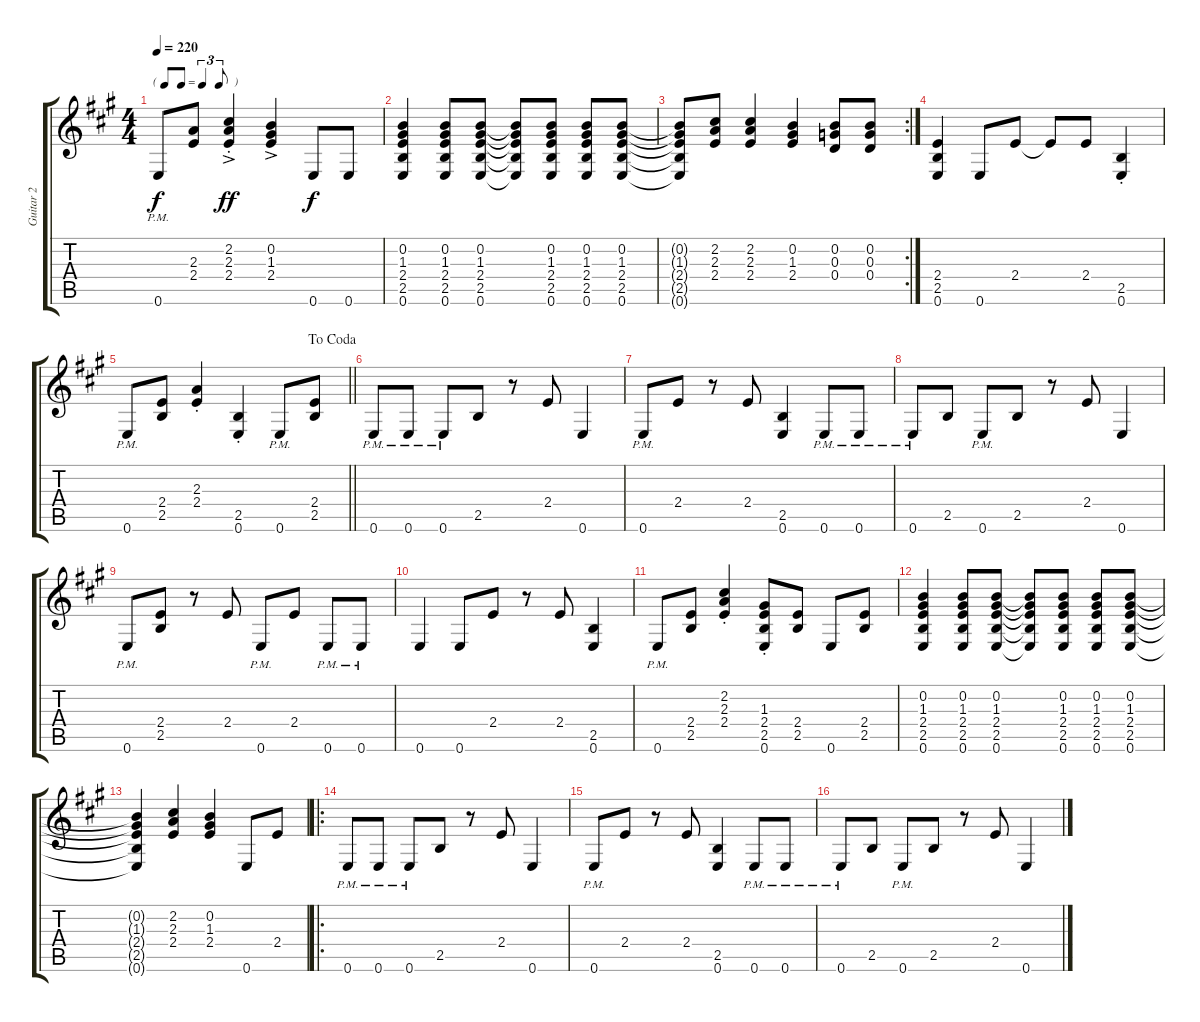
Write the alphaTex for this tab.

\track ("Guitar 2" "Guitar 2") {instrument overdrivenguitar}
\staff {score tabs}
\tuning (E4 B3 G3 D3 A2 E2) {hide}
\ts (4 4)
\tf triplet8th
\tempo 220
\clef g2
\ks a
0.6{pm}.8{dy f} (2.3 2.4).8 (2.2{ac st} 2.3{ac st} 2.4{ac st}).4{dy ff} (0.2{ac} 1.3{ac} 2.4{ac}).4 0.6.8{dy f} 0.6.8 |
(0.2 1.3 2.4 2.5 0.6).4 (0.2 1.3 2.4 2.5 0.6).8 (0.2 1.3 2.4 2.5 0.6).8 (0.2{t} 1.3{t} 2.4{t} 2.5{t} 0.6{t}).8 (0.2 1.3 2.4 2.5 0.6).8 (0.2 1.3 2.4 2.5 0.6).8 (0.2 1.3 2.4 2.5 0.6).8 |
\rc 2
(0.2{t} 1.3{t} 2.4{t} 2.5{t} 0.6{t}).8 (2.2 2.3 2.4).8 (2.2 2.3 2.4).4 (0.2 1.3 2.4).4 (0.2 0.3 0.4).8 (0.2 0.3 0.4).8 |
(2.4 2.5 0.6).4 0.6.8 2.4.8 2.4{t}.8 2.4.8 (2.5{st} 0.6{st}).4 |
\jump dacoda
\barLineRight lightlight
0.6{pm}.8 (2.4 2.5).8 (2.3{st} 2.4{st}).4 (2.5{st} 0.6{st}).4 0.6{pm}.8 (2.4 2.5).8 |
0.6{pm}.8 0.6{pm}.8 0.6{pm}.8 2.5.8 r.8 2.4.8 0.6.4 |
0.6{pm}.8 2.4.8 r.8 2.4.8 (2.5 0.6).4 0.6{pm}.8 0.6{pm}.8 |
0.6{pm}.8 2.5.8 0.6{pm}.8 2.5.8 r.8 2.4.8 0.6.4 |
0.6{pm}.8 (2.4 2.5).8 r.8 2.4.8 0.6{pm}.8 2.4.8 0.6{pm}.8 0.6{pm}.8 |
0.6.4 0.6.8 2.4.8 r.8 2.4.8 (2.5 0.6).4 |
0.6{pm}.8 (2.4 2.5).8 (2.2{st} 2.3{st} 2.4{st}).4 (1.3{st} 2.4{st} 2.5{st} 0.6{st}).8 (2.4 2.5).8 0.6.8 (2.4 2.5).8 |
(0.2 1.3 2.4 2.5 0.6).4 (0.2 1.3 2.4 2.5 0.6).8 (0.2 1.3 2.4 2.5 0.6).8 (0.2{t} 1.3{t} 2.4{t} 2.5{t} 0.6{t}).8 (0.2 1.3 2.4 2.5 0.6).8 (0.2 1.3 2.4 2.5 0.6).8 (0.2 1.3 2.4 2.5 0.6).8 |
(0.2{t} 1.3{t} 2.4{t} 2.5{t} 0.6{t}).4 (2.2 2.3 2.4).4 (0.2 1.3 2.4).4 0.6.8 2.4.8 |
\ro
0.6{pm}.8 0.6{pm}.8 0.6{pm}.8 2.5.8 r.8 2.4.8 0.6.4 |
0.6{pm}.8 2.4.8 r.8 2.4.8 (2.5 0.6).4 0.6{pm}.8 0.6{pm}.8 |
0.6{pm}.8 2.5.8 0.6{pm}.8 2.5.8 r.8 2.4.8 0.6.4
